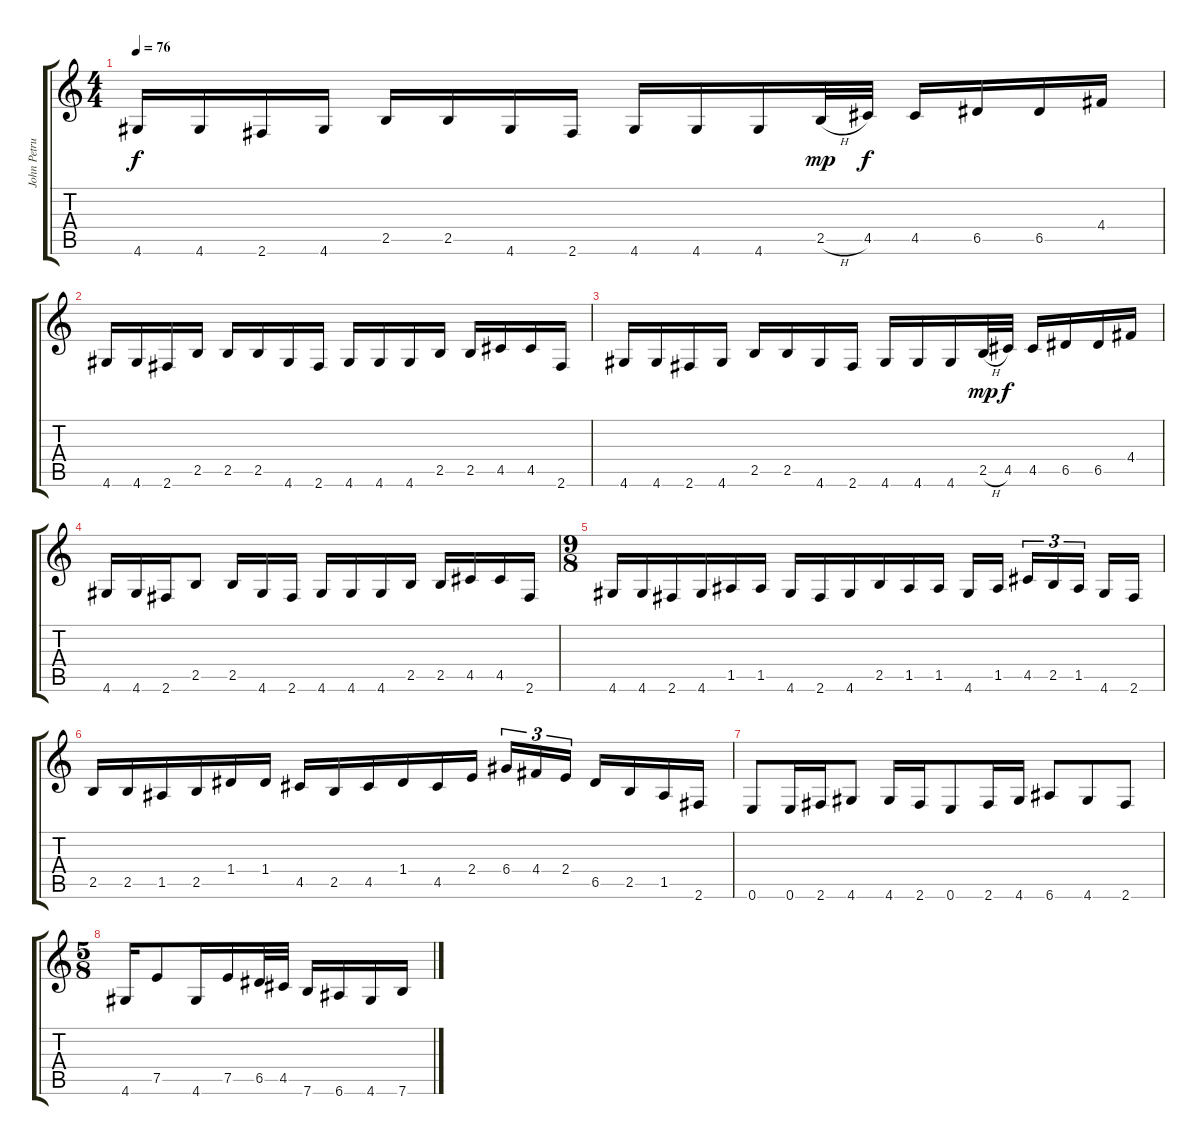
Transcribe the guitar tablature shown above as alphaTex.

\track ("John Petrucci (Guitar)" "John Petru") {instrument distortionguitar}
\staff {score tabs}
\tuning (E4 B3 G3 D3 A2 E2) {hide}
\ts (4 4)
\tempo 76
\clef g2
\ks c
4.6.16{dy f} 4.6.16 2.6.16 4.6.16 2.5.16 2.5.16 4.6.16 2.6.16 4.6.16 4.6.16 4.6.16 2.5{h}.32{dy mp} 4.5.32{dy f} 4.5.16 6.5.16 6.5.16 4.4.16 |
4.6.16 4.6.16 2.6.16 2.5.16 2.5.16 2.5.16 4.6.16 2.6.16 4.6.16 4.6.16 4.6.16 2.5.16 2.5.16 4.5.16 4.5.16 2.6.16 |
4.6.16 4.6.16 2.6.16 4.6.16 2.5.16 2.5.16 4.6.16 2.6.16 4.6.16 4.6.16 4.6.16 2.5{h}.32{dy mp} 4.5.32{dy f} 4.5.16 6.5.16 6.5.16 4.4.16 |
4.6.16 4.6.16 2.6.16 2.5.8 2.5.16 4.6.16 2.6.16 4.6.16 4.6.16 4.6.16 2.5.16 2.5.16 4.5.16 4.5.16 2.6.16 |
\ts (9 8)
4.6.16 4.6.16 2.6.16 4.6.16 1.5.16 1.5.16 4.6.16 2.6.16 4.6.16 2.5.16 1.5.16 1.5.16 4.6.16 1.5.16{beam splitsecondary} 4.5.16{tu (3 2)} 2.5.16{tu (3 2)} 1.5.16{tu (3 2) beam splitsecondary} 4.6.16 2.6.16 |
2.5.16 2.5.16 1.5.16 2.5.16 1.4.16 1.4.16 4.5.16 2.5.16 4.5.16 1.4.16 4.5.16 2.4.16 6.4.16{tu (3 2)} 4.4.16{tu (3 2)} 2.4.16{tu (3 2) beam splitsecondary} 6.5.16 2.5.16 1.5.16 2.6.16 |
0.6.8 0.6.16 2.6.16 4.6.8 4.6.16 2.6.16 0.6.8 2.6.16 4.6.16 6.6.8 4.6.8 2.6.8 |
\ts (5 8)
4.6.16 7.5.8 4.6.16 7.5.16 6.5.32 4.5.32 7.6.16 6.6.16 4.6.16 7.6.16
